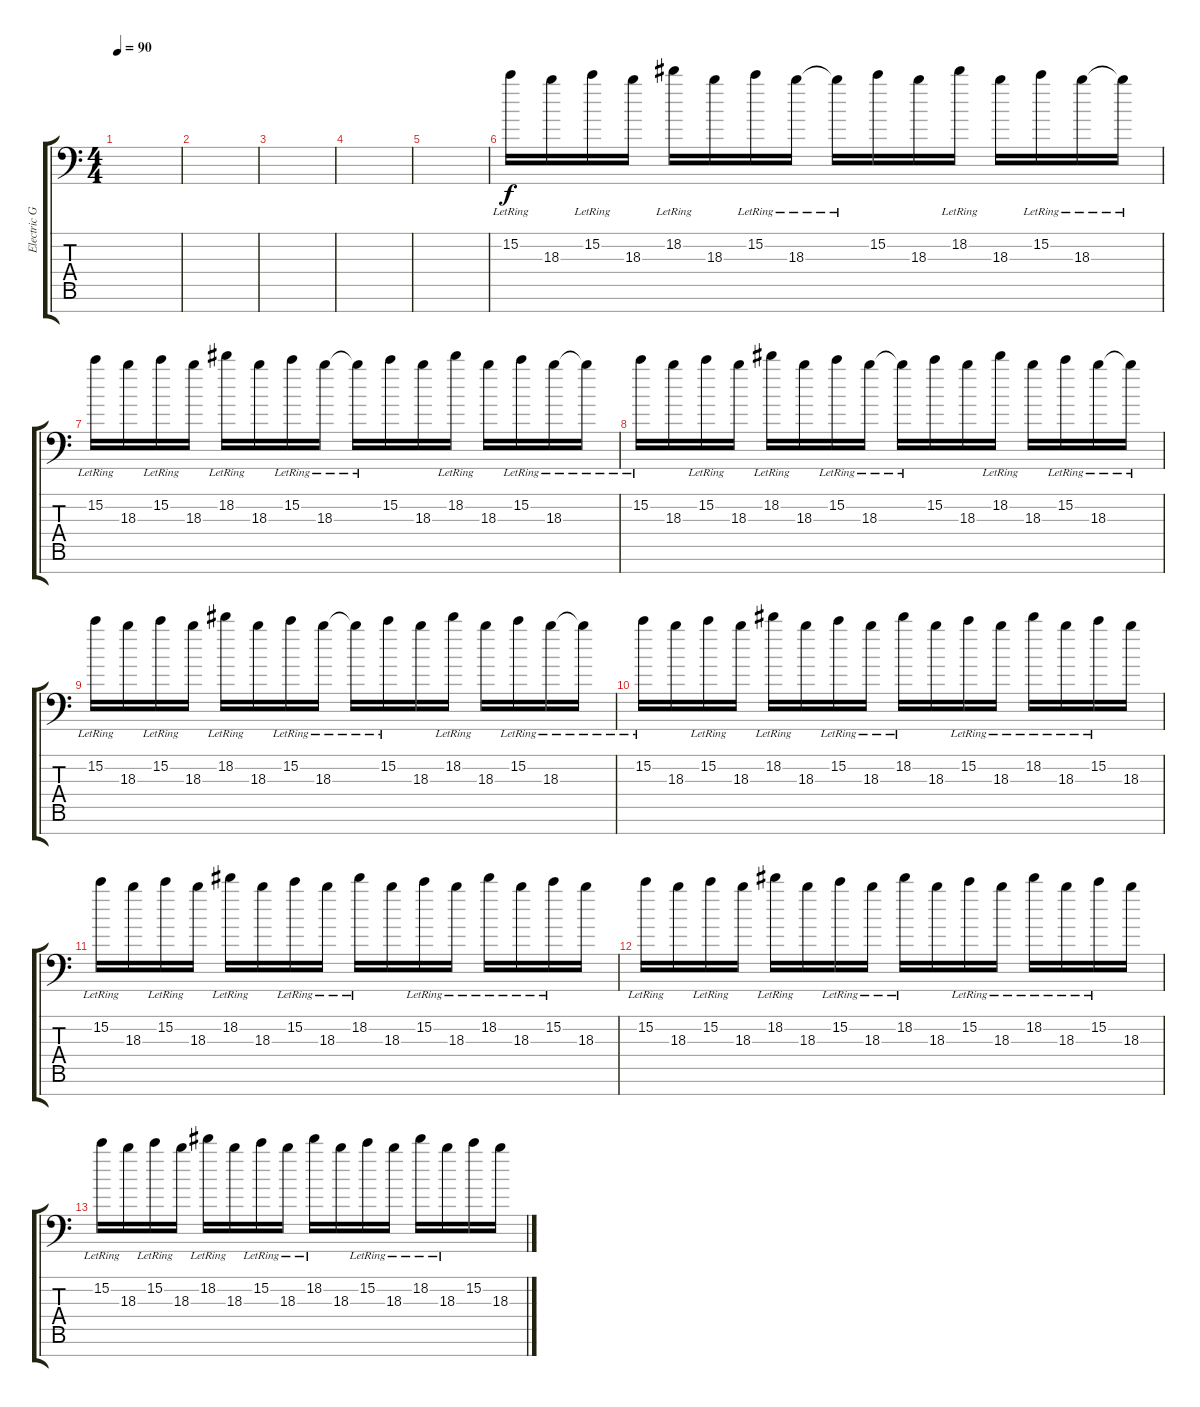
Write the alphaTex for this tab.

\track ("Electric Guitar" "Electric G") {instrument distortionguitar}
\staff {score tabs}
\tuning (D4 A3 F3 C3 G2 D2 A1) {hide}
\ts (4 4)
\tempo 90
\clef f4
\ks c
|
|
|
|
|
15.2{lr}.16 18.3.16 15.2{lr}.16 18.3.16 18.2{lr}.16 18.3.16 15.2{lr}.16 18.3{lr}.16 18.3{lr t}.16 15.2.16 18.3.16 18.2{lr}.16 18.3.16 15.2{lr}.16 18.3{lr}.16 18.3{lr t}.16 |
15.2{lr}.16 18.3.16 15.2{lr}.16 18.3.16 18.2{lr}.16 18.3.16 15.2{lr}.16 18.3{lr}.16 18.3{lr t}.16 15.2.16 18.3.16 18.2{lr}.16 18.3.16 15.2{lr}.16 18.3{lr}.16 18.3{lr t}.16 |
15.2{lr}.16 18.3.16 15.2{lr}.16 18.3.16 18.2{lr}.16 18.3.16 15.2{lr}.16 18.3{lr}.16 18.3{lr t}.16 15.2.16 18.3.16 18.2{lr}.16 18.3.16 15.2{lr}.16 18.3{lr}.16 18.3{lr t}.16 |
15.2{lr}.16 18.3.16 15.2{lr}.16 18.3.16 18.2{lr}.16 18.3.16 15.2{lr}.16 18.3{lr}.16 18.3{lr t}.16 15.2{lr}.16 18.3.16 18.2{lr}.16 18.3.16 15.2{lr}.16 18.3{lr}.16 18.3{lr t}.16 |
15.2{lr}.16 18.3.16 15.2{lr}.16 18.3.16 18.2{lr}.16 18.3.16 15.2{lr}.16 18.3{lr}.16 18.2{lr}.16 18.3.16 15.2{lr}.16 18.3{lr}.16 18.2{lr}.16 18.3{lr}.16 15.2{lr}.16 18.3.16 |
15.2{lr}.16 18.3.16 15.2{lr}.16 18.3.16 18.2{lr}.16 18.3.16 15.2{lr}.16 18.3{lr}.16 18.2{lr}.16 18.3.16 15.2{lr}.16 18.3{lr}.16 18.2{lr}.16 18.3{lr}.16 15.2{lr}.16 18.3.16 |
15.2{lr}.16 18.3.16 15.2{lr}.16 18.3.16 18.2{lr}.16 18.3.16 15.2{lr}.16 18.3{lr}.16 18.2{lr}.16 18.3.16 15.2{lr}.16 18.3{lr}.16 18.2{lr}.16 18.3{lr}.16 15.2{lr}.16 18.3.16 |
15.2{lr}.16 18.3.16 15.2{lr}.16 18.3.16 18.2{lr}.16 18.3.16 15.2{lr}.16 18.3{lr}.16 18.2{lr}.16 18.3.16 15.2{lr}.16 18.3{lr}.16 18.2{lr}.16 18.3{lr}.16 15.2.16 18.3.16
